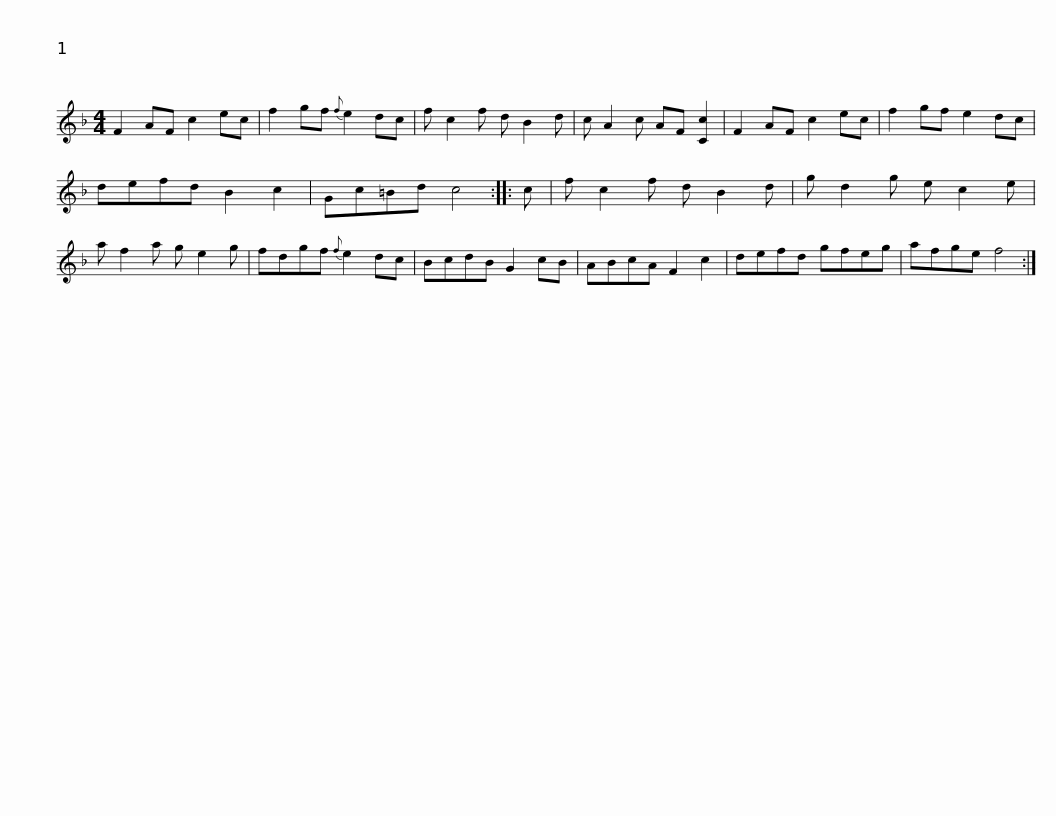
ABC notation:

X:1
L:1/8
M:4/4
I:linebreak $
K:F
V:1 treble
V:1
 F2 AF c2 ec | f2 gf{f} e2 dc | f c2 f d B2 d | c A2 c AF [Cc]2 | F2 AF c2 ec | %5
 f2 gf e2 dc | defd B2 c2 |$ Gc=Bd c4 :: c | f c2 f d B2 d | %10
 g d2 g e c2 e | a f2 a g e2 g | fdgf{f} e2 dc | BcdB G2 cB |$ ABcA F2 c2 | %15
 defd gfeg | afge f4 :| %17
